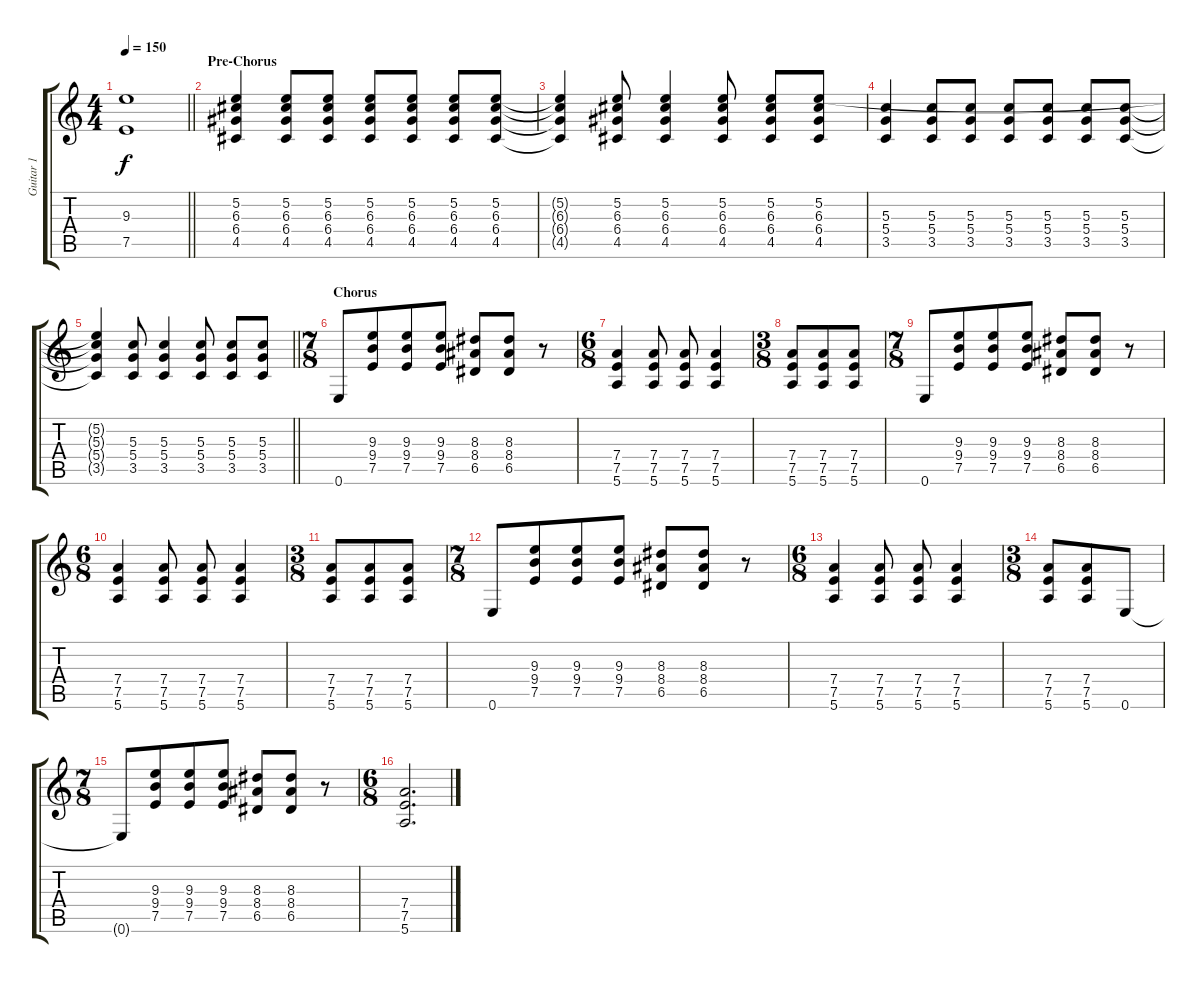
\track ("Guitar 1" "Guitar 1") {instrument distortionguitar}
\staff {score tabs}
\tuning (E4 B3 G3 D3 A2 E2) {hide}
\ts (4 4)
\tempo 150
\clef g2
\barLineRight lightlight
\ks c
(9.3{t} 7.5{t}).1{dy f} |
\section ("" "Pre-Chorus")
(5.2 6.3 6.4 4.5).4 (5.2 6.3 6.4 4.5).8 (5.2 6.3 6.4 4.5).8 (5.2 6.3 6.4 4.5).8 (5.2 6.3 6.4 4.5).8 (5.2 6.3 6.4 4.5).8 (5.2 6.3 6.4 4.5).8 |
(5.2{t} 6.3{t} 6.4{t} 4.5{t}).4 (5.2 6.3 6.4 4.5).8 (5.2 6.3 6.4 4.5).4 (5.2 6.3 6.4 4.5).8 (5.2 6.3 6.4 4.5).8 (5.2 6.3 6.4 4.5).8 |
(5.3 5.4 3.5).4 (5.3 5.4 3.5).8 (5.3 5.4 3.5).8 (5.3 5.4 3.5).8 (5.3 5.4 3.5).8 (5.3 5.4 3.5).8 (5.3 5.4 3.5).8 |
\barLineRight lightlight
(5.2{t} 5.3{t} 5.4{t} 3.5{t}).4 (5.3 5.4 3.5).8 (5.3 5.4 3.5).4 (5.3 5.4 3.5).8 (5.3 5.4 3.5).8 (5.3 5.4 3.5).8 |
\ts (7 8)
\section ("" "Chorus")
0.6.8 (9.3 9.4 7.5).8 (9.3 9.4 7.5).8 (9.3 9.4 7.5).8 (8.3 8.4 6.5).8 (8.3 8.4 6.5).8 r.8 |
\ts (6 8)
(7.4 7.5 5.6).4 (7.4 7.5 5.6).8 (7.4 7.5 5.6).8 (7.4 7.5 5.6).4 |
\ts (3 8)
(7.4 7.5 5.6).8 (7.4 7.5 5.6).8 (7.4 7.5 5.6).8 |
\ts (7 8)
0.6.8 (9.3 9.4 7.5).8 (9.3 9.4 7.5).8 (9.3 9.4 7.5).8 (8.3 8.4 6.5).8 (8.3 8.4 6.5).8 r.8 |
\ts (6 8)
(7.4 7.5 5.6).4 (7.4 7.5 5.6).8 (7.4 7.5 5.6).8 (7.4 7.5 5.6).4 |
\ts (3 8)
(7.4 7.5 5.6).8 (7.4 7.5 5.6).8 (7.4 7.5 5.6).8 |
\ts (7 8)
0.6.8 (9.3 9.4 7.5).8 (9.3 9.4 7.5).8 (9.3 9.4 7.5).8 (8.3 8.4 6.5).8 (8.3 8.4 6.5).8 r.8 |
\ts (6 8)
(7.4 7.5 5.6).4 (7.4 7.5 5.6).8 (7.4 7.5 5.6).8 (7.4 7.5 5.6).4 |
\ts (3 8)
(7.4 7.5 5.6).8 (7.4 7.5 5.6).8 0.6.8 |
\ts (7 8)
0.6{t}.8 (9.3 9.4 7.5).8 (9.3 9.4 7.5).8 (9.3 9.4 7.5).8 (8.3 8.4 6.5).8 (8.3 8.4 6.5).8 r.8 |
\ts (6 8)
(7.4 7.5 5.6).2{d}
